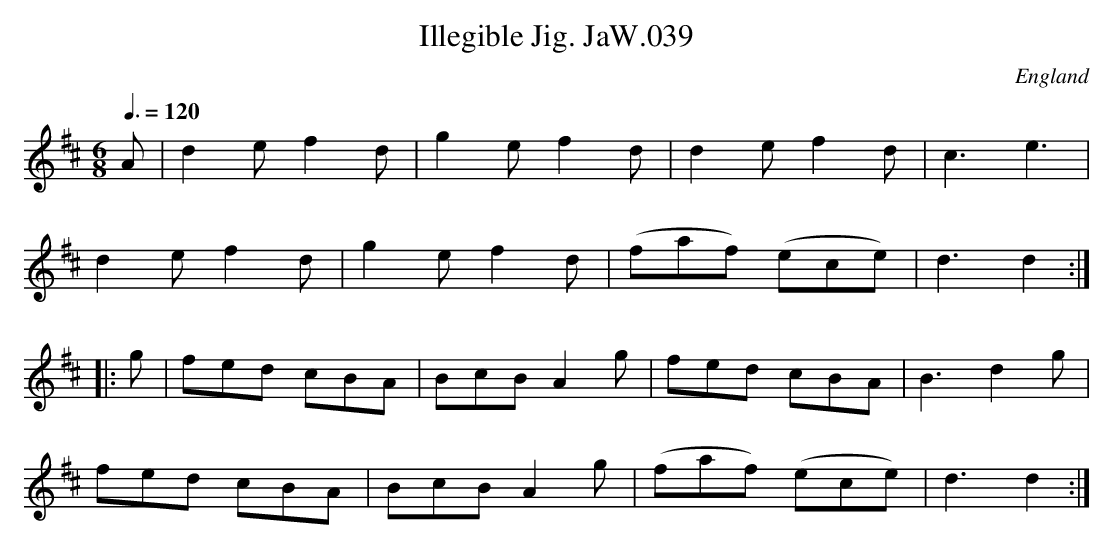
X:1
T:Illegible Jig. JaW.039
L:1/8
M:6/8
O:England
Q:3/8=120
K:D
A|d2e f2d|g2e f2d|d2e f2d|c3 e3|!
d2e f2d|g2e f2d|(faf) (ece)|d3 d2:|!
|:g|fed cBA|BcB A2g|fed cBA|B3 d2g|!
fed cBA|BcB A2g|(faf) (ece)|d3 d2:|
